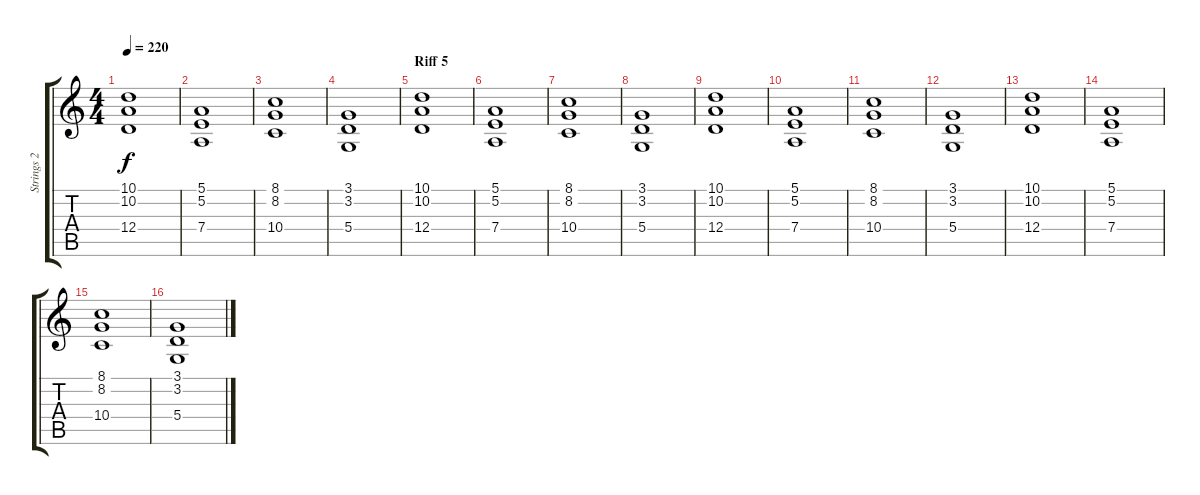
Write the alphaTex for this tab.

\track ("Strings 2" "Strings 2") {instrument stringensemble2}
\staff {score tabs}
\tuning (E4 B3 G3 D3 A2 E2) {hide}
\ts (4 4)
\tempo 220
\clef g2
\ks c
(10.1 10.2 12.4).1{dy f} |
(5.1 5.2 7.4).1 |
(8.1 8.2 10.4).1 |
(3.1 3.2 5.4).1 |
\section ("" "Riff 5")
(10.1 10.2 12.4).1 |
(5.1 5.2 7.4).1 |
(8.1 8.2 10.4).1 |
(3.1 3.2 5.4).1 |
(10.1 10.2 12.4).1 |
(5.1 5.2 7.4).1 |
(8.1 8.2 10.4).1 |
(3.1 3.2 5.4).1 |
(10.1 10.2 12.4).1 |
(5.1 5.2 7.4).1 |
(8.1 8.2 10.4).1 |
(3.1 3.2 5.4).1
